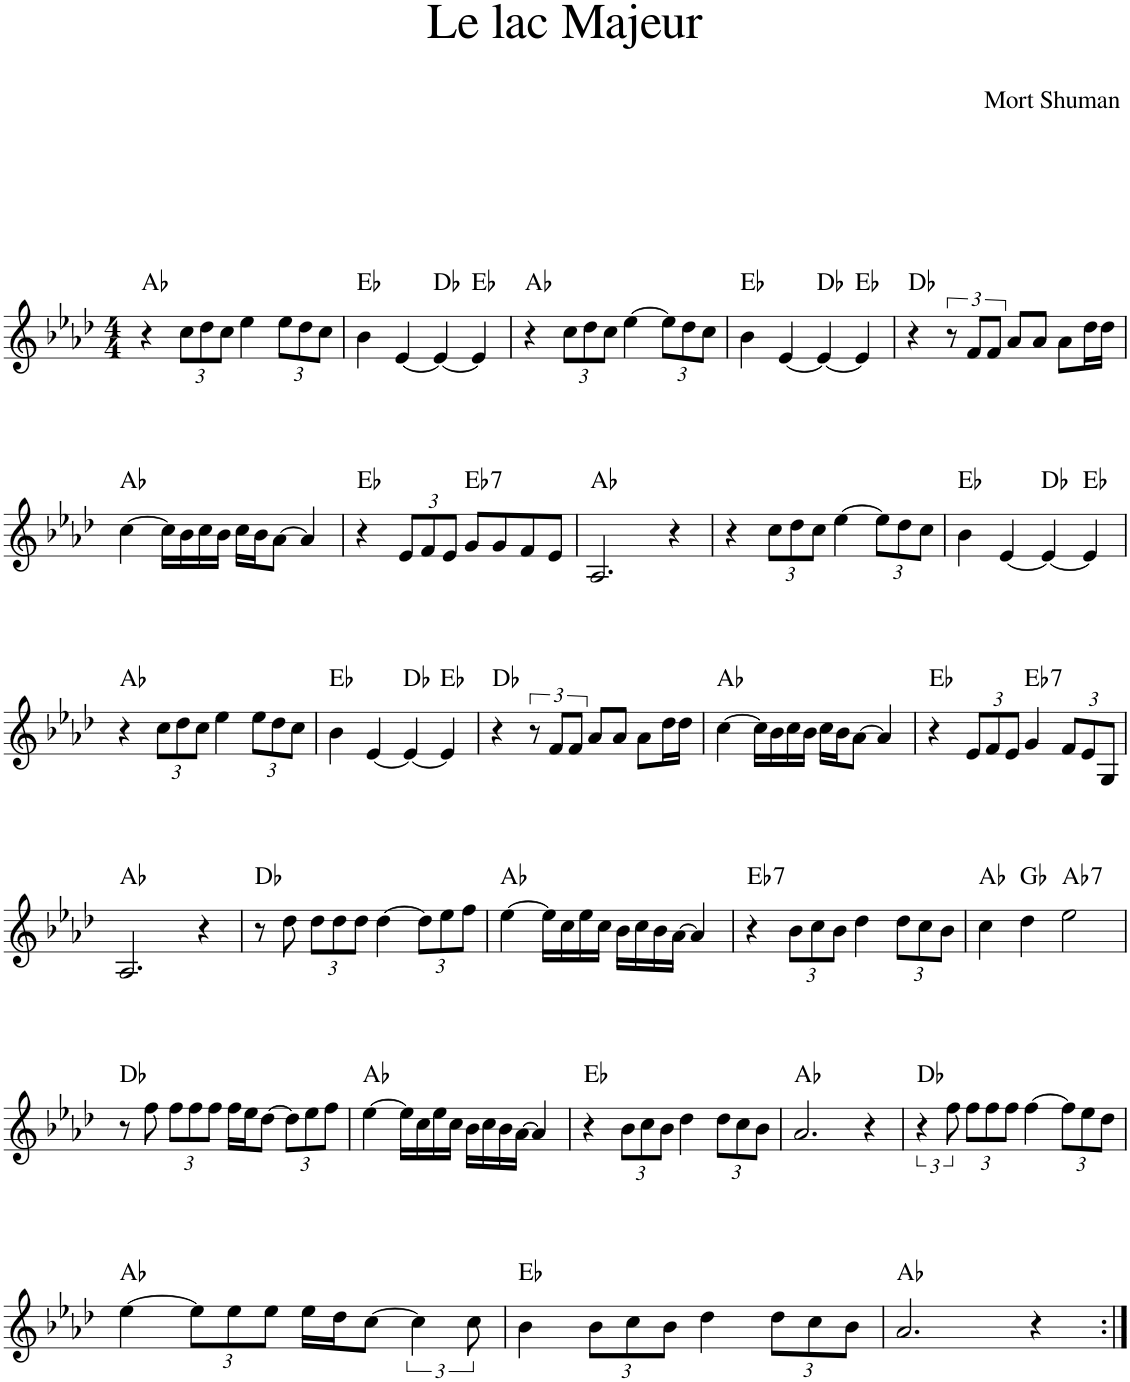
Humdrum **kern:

**kern	**harte
*part1	*part1
*staff1	*
*I"Piano	*
*I'Pno.	*
*clefG2	*
*k[b-e-a-d-]	*
*M4/4	*
=1	=1
4r	Ab:maj
*Xbrackettup	*
12cc\L	.
12dd-\	.
12cc\J	.
4ee-\	.
12ee-\L	.
12dd-\	.
12cc\J	.
=2	=2
4b-\	Eb:maj
[4e-/	.
4e-/_	Db:maj
4e-/]	Eb:maj
=3	=3
4r	Ab:maj
12cc\L	.
12dd-\	.
12cc\J	.
[4ee-\	.
12ee-\L]	.
12dd-\	.
12cc\J	.
=4	=4
4b-\	Eb:maj
[4e-/	.
4e-/_	Db:maj
4e-/]	Eb:maj
=5	=5
4r	Db:maj
*brackettup	*
12r	.
12f/L	.
12f/J	.
8a-/L	.
8a-/J	.
8a-\L	.
16dd-\L	.
16dd-\JJ	.
!!LO:LB:g=z
=6	=6
[4cc\	Ab:maj
16cc\LL]	.
16b-\	.
16cc\	.
16b-\JJ	.
16cc\LL	.
16b-\J	.
[8a-\J	.
4a-/]	.
=7	=7
4r	Eb:maj
*Xbrackettup	*
12e-/L	.
12f/	.
12e-/J	.
!	!LO:H:kt=7
8g/L	Eb:7
8g/	.
8f/	.
8e-/J	.
=8	=8
2.A-/	Ab:maj
4r	.
=9	=9
4r	.
12cc\L	.
12dd-\	.
12cc\J	.
[4ee-\	.
12ee-\L]	.
12dd-\	.
12cc\J	.
=10	=10
4b-\	Eb:maj
[4e-/	.
4e-/_	Db:maj
4e-/]	Eb:maj
!!LO:LB:g=z
=11	=11
4r	Ab:maj
12cc\L	.
12dd-\	.
12cc\J	.
4ee-\	.
12ee-\L	.
12dd-\	.
12cc\J	.
=12	=12
4b-\	Eb:maj
[4e-/	.
4e-/_	Db:maj
4e-/]	Eb:maj
=13	=13
4r	Db:maj
*brackettup	*
12r	.
12f/L	.
12f/J	.
8a-/L	.
8a-/J	.
8a-\L	.
16dd-\L	.
16dd-\JJ	.
=14	=14
[4cc\	Ab:maj
16cc\LL]	.
16b-\	.
16cc\	.
16b-\JJ	.
16cc\LL	.
16b-\J	.
[8a-\J	.
4a-/]	.
=15	=15
4r	Eb:maj
*Xbrackettup	*
12e-/L	.
12f/	.
12e-/J	.
!	!LO:H:kt=7
4g/	Eb:7
12f/L	.
12e-/	.
12G/J	.
!!LO:LB:g=z
=16	=16
2.A-/	Ab:maj
4r	.
=17	=17
8r	Db:maj
8dd-\	.
12dd-\L	.
12dd-\	.
12dd-\J	.
[4dd-\	.
12dd-\L]	.
12ee-\	.
12ff\J	.
=18	=18
[4ee-\	Ab:maj
16ee-\LL]	.
16cc\	.
16ee-\	.
16cc\JJ	.
16b-\LL	.
16cc\	.
16b-\	.
[16a-\JJ	.
4a-/]	.
=19	=19
!	!LO:H:kt=7
4r	Eb:7
12b-\L	.
12cc\	.
12b-\J	.
4dd-\	.
12dd-\L	.
12cc\	.
12b-\J	.
=20	=20
4cc\	Ab:maj
4dd-\	Gb:maj
!	!LO:H:kt=7
2ee-\	Ab:7
!!LO:LB:g=z
=21	=21
8r	Db:maj
8ff\	.
12ff\L	.
12ff\	.
12ff\J	.
16ff\LL	.
16ee-\J	.
[8dd-\J	.
12dd-\L]	.
12ee-\	.
12ff\J	.
=22	=22
[4ee-\	Ab:maj
16ee-\LL]	.
16cc\	.
16ee-\	.
16cc\JJ	.
16b-\LL	.
16cc\	.
16b-\	.
[16a-\JJ	.
4a-/]	.
=23	=23
4r	Eb:maj
12b-\L	.
12cc\	.
12b-\J	.
4dd-\	.
12dd-\L	.
12cc\	.
12b-\J	.
=24	=24
2.a-/	Ab:maj
4r	.
=25	=25
*brackettup	*
6r	Db:maj
12ff\	.
*Xbrackettup	*
12ff\L	.
12ff\	.
12ff\J	.
[4ff\	.
12ff\L]	.
12ee-\	.
12dd-\J	.
!!LO:LB:g=z
=26	=26
[4ee-\	Ab:maj
12ee-\L]	.
12ee-\	.
12ee-\J	.
16ee-\LL	.
16dd-\J	.
[8cc\J	.
*brackettup	*
6cc\]	.
12cc\	.
=27	=27
4b-\	Eb:maj
*Xbrackettup	*
12b-\L	.
12cc\	.
12b-\J	.
4dd-\	.
12dd-\L	.
12cc\	.
12b-\J	.
=28	=28
2.a-/	Ab:maj
4r	.
=:|!	=:|!
*-	*-
